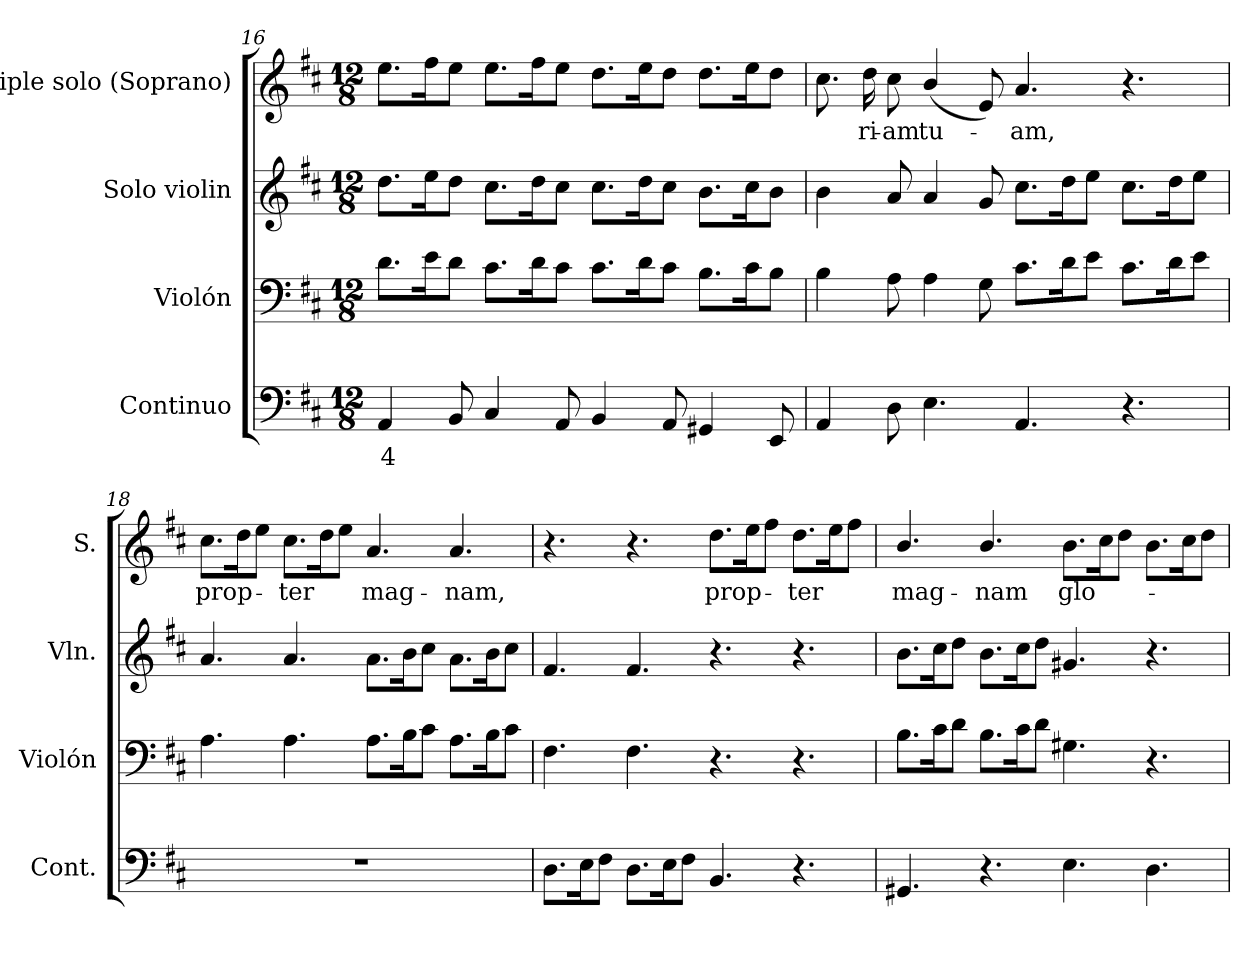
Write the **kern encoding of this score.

**kern	**text	**kern	**kern	**kern	**text
*part4	*part4	*part3	*part2	*part1	*part1
*staff4	*staff4	*staff3	*staff2	*staff1	*staff1
*I"Continuo	*	*I"Violón	*I"Solo violin	*I"Tiple solo (Soprano)	*
*I'Cont.	*	*I'Violón	*I'Vln.	*I'S.	*
*clefF4	*	*clefF4	*clefG2	*clefG2	*
*k[f#c#]	*	*k[f#c#]	*k[f#c#]	*k[f#c#]	*
*D:	*	*D:	*D:	*D:	*
*M12/8	*	*M12/8	*M12/8	*M12/8	*
=16	=16	=16	=16	=16	=16
!	!LO:LY:b:color=#000000	!	!	!	!
4AAi/	4	8.di\L	8.ddi\L	8.eei\L	.
.	.	16ei\k	16eei\k	16ff#i\k	.
8BBi/	.	8di\J	8ddi\J	8eei\J	.
4C#i/	.	8.c#i\L	8.cc#i\L	8.eei\L	.
.	.	16di\k	16ddi\k	16ff#i\k	.
8AAi/	.	8c#i\J	8cc#i\J	8eei\J	.
4BBi/	.	8.c#i\L	8.cc#i\L	8.ddi\L	.
.	.	16di\k	16ddi\k	16eei\k	.
8AAi/	.	8c#i\J	8cc#i\J	8ddi\J	.
4GG#Xi/	.	8.Bi\L	8.bi\L	8.ddi\L	.
.	.	16c#i\k	16cc#i\k	16eei\k	.
8EEi/	.	8Bi\J	8bi\J	8ddi\J	.
!!LO:LB:g=z
=17	=17	=17	=17	=17	=17
4AAi/	.	4Bi\	4bi\	8.cc#i\	.
!	!	!	!	!	!LO:LY:b:color=#000000
.	.	.	.	16ddi\	-ri-
!	!	!	!	!	!LO:LY:b:color=#000000
8Di\	.	8Ai\	8ai/	8cc#i\	-am
!	!	!	!	!	!LO:LY:b:color=#000000
4.Ei\	.	4Ai\	4ai/	(4bi/	tu-
.	.	8Gi\	8gi/	8ei/)	.
!	!	!	!	!	!LO:LY:b:color=#000000
4.AAi/	.	8.c#i\L	8.cc#i\L	4.ai/	-am,
.	.	16di\k	16ddi\k	.	.
.	.	8ei\J	8eei\J	.	.
4.r	.	8.c#i\L	8.cc#i\L	4.r	.
.	.	16di\k	16ddi\k	.	.
.	.	8ei\J	8eei\J	.	.
=18	=18	=18	=18	=18	=18
!LO:N:vis=1	!	!	!	!	!
!	!	!	!	!	!LO:LY:b:color=#000000
1.r	.	4.Ai\	4.ai/	8.cc#i\L	prop-
.	.	.	.	16ddi\k	.
.	.	.	.	8eei\J	.
!	!	!	!	!	!LO:LY:b:color=#000000
.	.	4.Ai\	4.ai/	8.cc#i\L	-ter
.	.	.	.	16ddi\k	.
.	.	.	.	8eei\J	.
!	!	!	!	!	!LO:LY:b:color=#000000
.	.	8.Ai\L	8.ai\L	4.ai/	mag-
.	.	16Bi\k	16bi\k	.	.
.	.	8c#i\J	8cc#i\J	.	.
!	!	!	!	!	!LO:LY:b:color=#000000
.	.	8.Ai\L	8.ai\L	4.ai/	-nam,
.	.	16Bi\k	16bi\k	.	.
.	.	8c#i\J	8cc#i\J	.	.
=19	=19	=19	=19	=19	=19
8.Di\L	.	4.F#i\	4.f#i/	4.r	.
16Ei\k	.	.	.	.	.
8F#i\J	.	.	.	.	.
8.Di\L	.	4.F#i\	4.f#i/	4.r	.
16Ei\k	.	.	.	.	.
8F#i\J	.	.	.	.	.
!	!	!	!	!	!LO:LY:b:color=#000000
4.BBi/	.	4.r	4.r	8.ddi\L	prop-
.	.	.	.	16eei\k	.
.	.	.	.	8ff#i\J	.
!	!	!	!	!	!LO:LY:b:color=#000000
4.r	.	4.r	4.r	8.ddi\L	-ter
.	.	.	.	16eei\k	.
.	.	.	.	8ff#i\J	.
!!LO:LB:g=z
=20	=20	=20	=20	=20	=20
!	!	!	!	!	!LO:LY:b:color=#000000
4.GG#Xi/	.	8.Bi\L	8.bi\L	4.bi/	mag-
.	.	16c#i\k	16cc#i\k	.	.
.	.	8di\J	8ddi\J	.	.
!	!	!	!	!	!LO:LY:b:color=#000000
4.r	.	8.Bi\L	8.bi\L	4.bi/	-nam
.	.	16c#i\k	16cc#i\k	.	.
.	.	8di\J	8ddi\J	.	.
!	!	!	!	!	!LO:LY:b:color=#000000
4.Ei\	.	4.G#Xi\	4.g#Xi/	8.bi\L	glo-
.	.	.	.	16cc#i\k	.
.	.	.	.	8ddi\J	.
4.Di\	.	4.r	4.r	8.bi\L	.
.	.	.	.	16cc#i\k	.
.	.	.	.	8ddi\J	.
=	=	=	=	=	=
*-	*-	*-	*-	*-	*-
